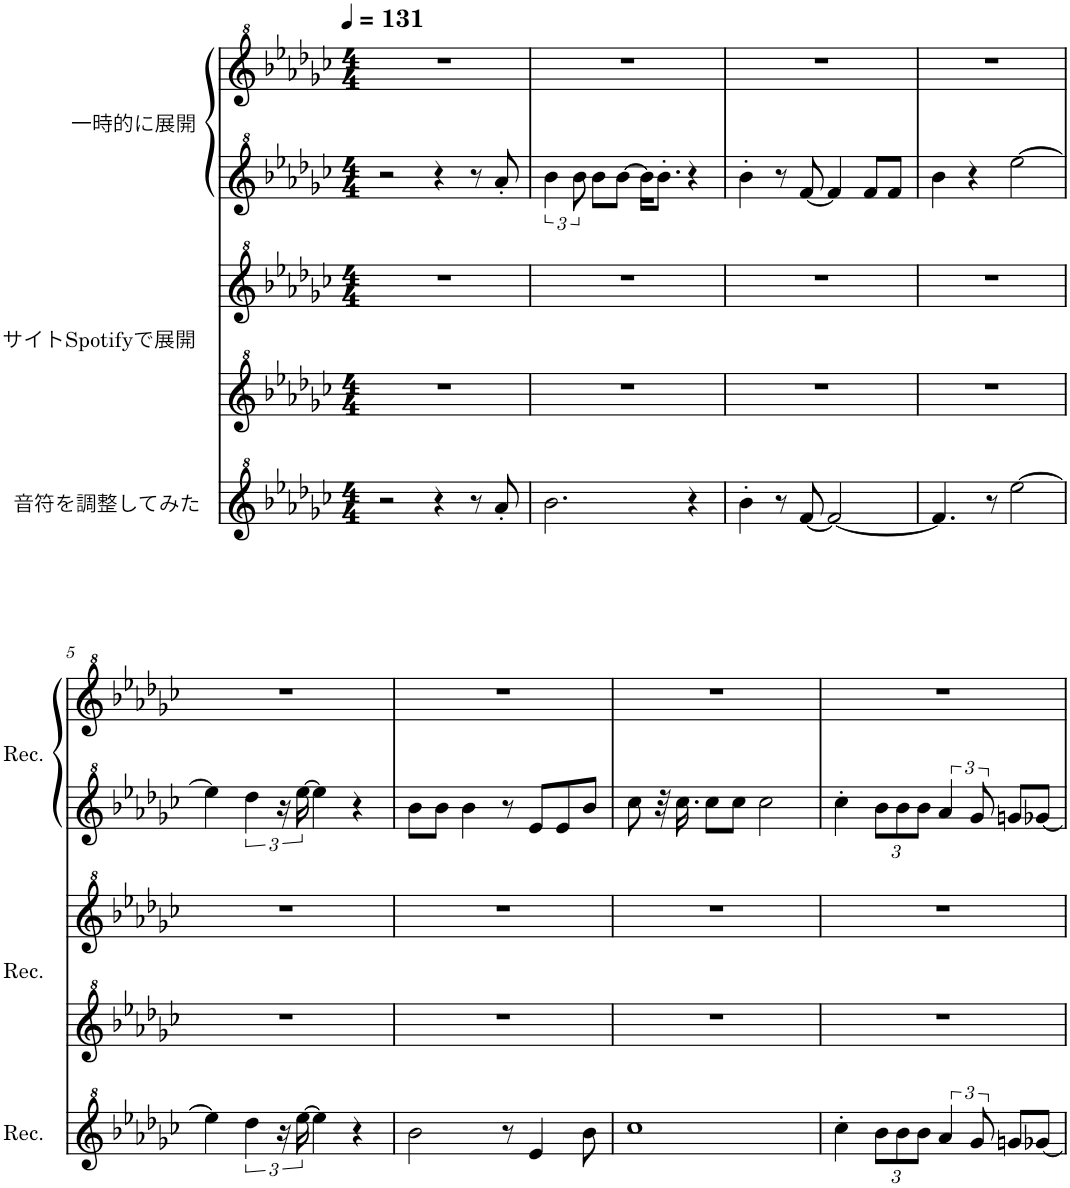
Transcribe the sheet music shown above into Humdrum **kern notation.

**kern	**kern	**kern	**kern	**kern
*part3	*part2	*part2	*part1	*part1
*staff5	*staff4	*staff3	*staff2	*staff1
*I"音符を調整してみた	*I"サイトSpotifyで展開	*	*I"一時的に展開	*
*clefG^2	*clefG^2	*clefG^2	*clefG^2	*clefG^2
*k[b-e-a-d-g-c-]	*k[b-e-a-d-g-c-]	*k[b-e-a-d-g-c-]	*k[b-e-a-d-g-c-]	*k[b-e-a-d-g-c-]
*M4/4	*M4/4	*M4/4	*M4/4	*M4/4
*MM131	*MM131	*MM131	*MM131	*MM131
=1	=1	=1	=1	=1
2r	1r	1r	2r	1r
4r	.	.	4r	.
8r	.	.	8r	.
8aa-'/	.	.	8aa-'/	.
=2	=2	=2	=2	=2
2.bb-\	1r	1r	6bb-\	1r
.	.	.	12bb-\	.
.	.	.	8bb-\L	.
.	.	.	[8bb-\J	.
.	.	.	16bb-\KL]	.
.	.	.	8.bb-'\J	.
4r	.	.	4r	.
=3	=3	=3	=3	=3
4bb-'\	1r	1r	4bb-'\	1r
8r	.	.	8r	.
[8ff/	.	.	[8ff/	.
2ff/_	.	.	4ff/]	.
.	.	.	8ff/L	.
.	.	.	8ff/J	.
=4	=4	=4	=4	=4
4.ff/]	1r	1r	4bb-\	1r
.	.	.	4r	.
8r	.	.	.	.
[2eee-\	.	.	[2eee-\	.
!!LO:LB:g=z
=5	=5	=5	=5	=5
4eee-\]	1r	1r	4eee-\]	1r
6ddd-\	.	.	6ddd-\	.
24r	.	.	24r	.
[24eee-\	.	.	[24eee-\	.
4eee-\]	.	.	4eee-\]	.
4r	.	.	4r	.
=6	=6	=6	=6	=6
2bb-\	1r	1r	8bb-\L	1r
.	.	.	8bb-\J	.
.	.	.	4bb-\	.
8r	.	.	8r	.
4ee-/	.	.	8ee-/L	.
.	.	.	8ee-/	.
8bb-\	.	.	8bb-/J	.
=7	=7	=7	=7	=7
1ccc-	1r	1r	8ccc-\	1r
.	.	.	32r	.
.	.	.	16.ccc-\	.
.	.	.	8ccc-\L	.
.	.	.	8ccc-\J	.
.	.	.	2ccc-\	.
=8	=8	=8	=8	=8
4ccc-'\	1r	1r	4ccc-'\	1r
*Xbrackettup	*	*	*Xbrackettup	*
12bb-\L	.	.	12bb-\L	.
12bb-\	.	.	12bb-\	.
12bb-\J	.	.	12bb-\J	.
*brackettup	*	*	*brackettup	*
6aa-/	.	.	6aa-/	.
12gg-/	.	.	12gg-/	.
8ggn/L	.	.	8ggn/L	.
[8gg-X/J	.	.	[8gg-X/J	.
=	=	=	=	=
*-	*-	*-	*-	*-
